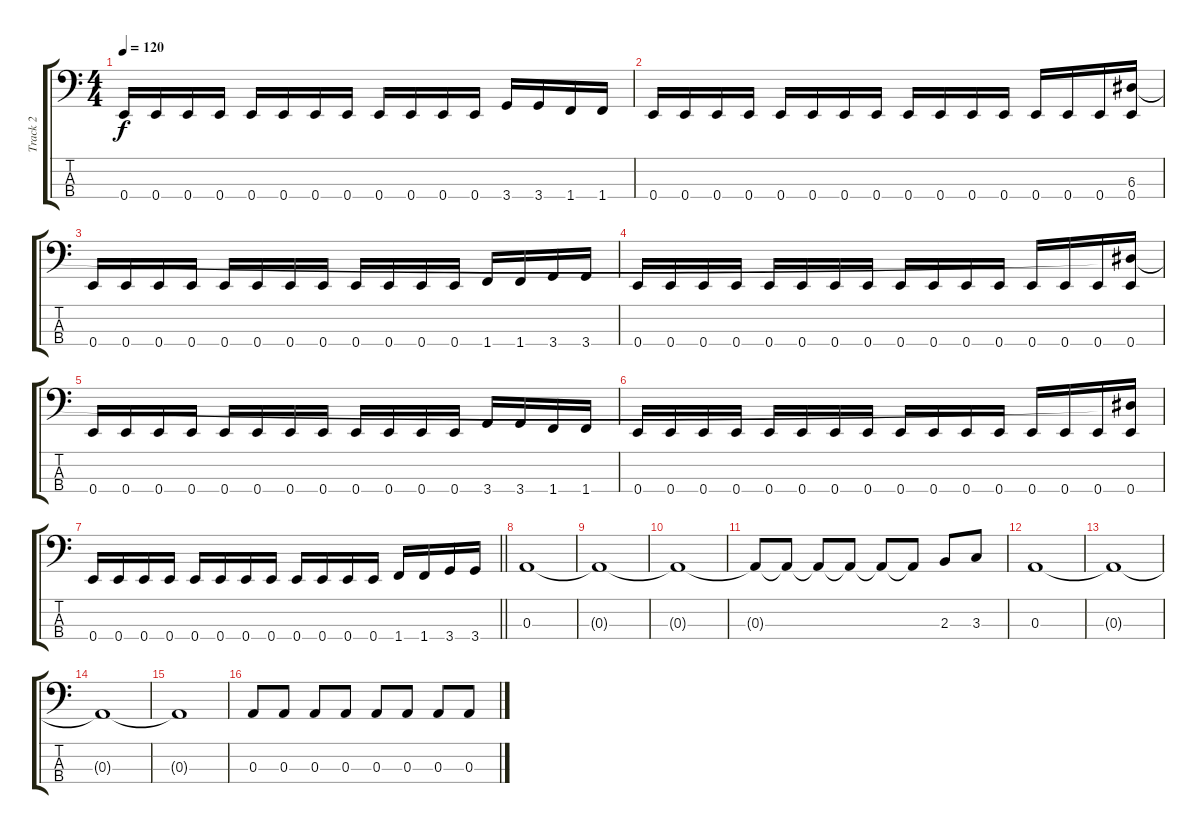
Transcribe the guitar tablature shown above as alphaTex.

\track ("Track 2" "Track 2") {instrument electricbassfinger}
\staff {score tabs}
\tuning (G2 D2 A1 E1) {hide}
\ts (4 4)
\tempo 120
\clef f4
\ks c
0.4.16{dy f} 0.4.16 0.4.16 0.4.16 0.4.16 0.4.16 0.4.16 0.4.16 0.4.16 0.4.16 0.4.16 0.4.16 3.4.16 3.4.16 1.4.16 1.4.16 |
0.4.16 0.4.16 0.4.16 0.4.16 0.4.16 0.4.16 0.4.16 0.4.16 0.4.16 0.4.16 0.4.16 0.4.16 0.4.16 0.4.16 0.4.16 (6.3{t} 0.4).16 |
0.4.16 0.4.16 0.4.16 0.4.16 0.4.16 0.4.16 0.4.16 0.4.16 0.4.16 0.4.16 0.4.16 0.4.16 1.4.16 1.4.16 3.4.16 3.4.16 |
0.4.16 0.4.16 0.4.16 0.4.16 0.4.16 0.4.16 0.4.16 0.4.16 0.4.16 0.4.16 0.4.16 0.4.16 0.4.16 0.4.16 0.4.16 (6.3{t} 0.4).16 |
0.4.16 0.4.16 0.4.16 0.4.16 0.4.16 0.4.16 0.4.16 0.4.16 0.4.16 0.4.16 0.4.16 0.4.16 3.4.16 3.4.16 1.4.16 1.4.16 |
0.4.16 0.4.16 0.4.16 0.4.16 0.4.16 0.4.16 0.4.16 0.4.16 0.4.16 0.4.16 0.4.16 0.4.16 0.4.16 0.4.16 0.4.16 (6.3{t} 0.4).16 |
\barLineRight lightlight
0.4.16 0.4.16 0.4.16 0.4.16 0.4.16 0.4.16 0.4.16 0.4.16 0.4.16 0.4.16 0.4.16 0.4.16 1.4.16 1.4.16 3.4.16 3.4.16 |
0.3.1 |
0.3{t}.1 |
0.3{t}.1 |
0.3{t}.8 0.3{t}.8 0.3{t}.8 0.3{t}.8 0.3{t}.8 0.3{t}.8 2.3.8 3.3.8 |
0.3.1 |
0.3{t}.1 |
0.3{t}.1 |
0.3{t}.1 |
0.3.8 0.3.8 0.3.8 0.3.8 0.3.8 0.3.8 0.3.8 0.3.8
